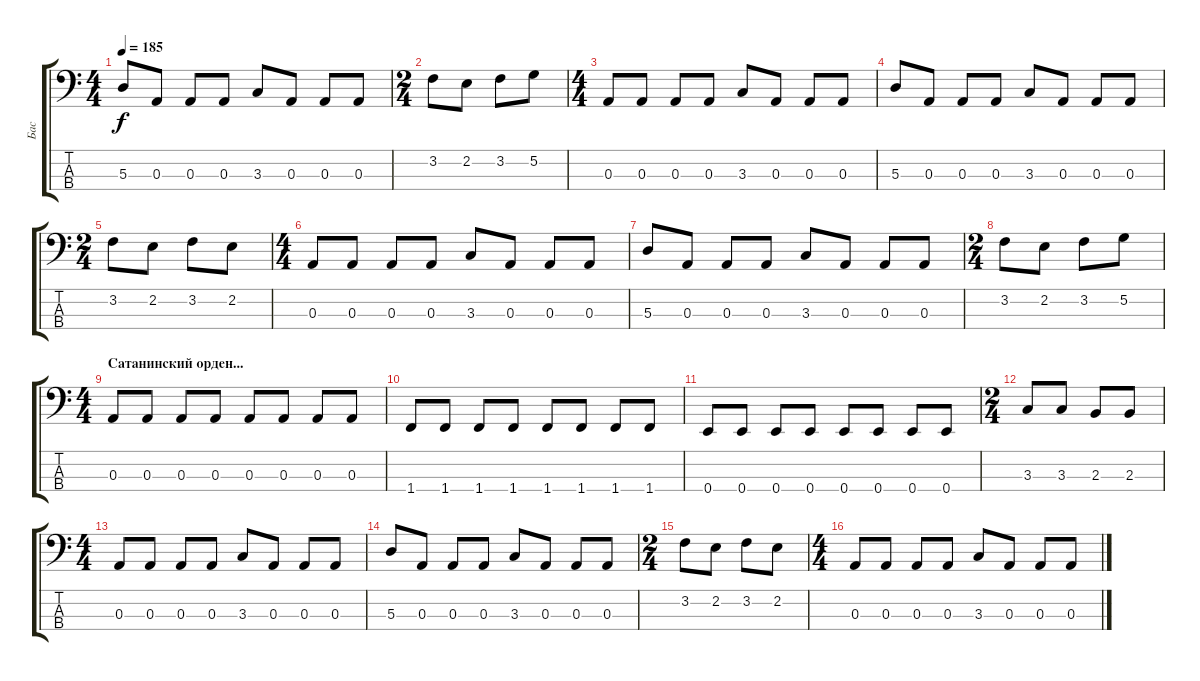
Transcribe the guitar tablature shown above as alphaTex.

\track ("Бас" "Бас") {instrument electricbassfinger}
\staff {score tabs}
\tuning (G2 D2 A1 E1) {hide}
\ts (4 4)
\tempo 185
\clef f4
\ks c
5.3.8{dy f} 0.3.8 0.3.8 0.3.8 3.3.8 0.3.8 0.3.8 0.3.8 |
\ts (2 4)
3.2.8 2.2.8 3.2.8 5.2.8 |
\ts (4 4)
0.3.8 0.3.8 0.3.8 0.3.8 3.3.8 0.3.8 0.3.8 0.3.8 |
5.3.8 0.3.8 0.3.8 0.3.8 3.3.8 0.3.8 0.3.8 0.3.8 |
\ts (2 4)
3.2.8 2.2.8 3.2.8 2.2.8 |
\ts (4 4)
0.3.8 0.3.8 0.3.8 0.3.8 3.3.8 0.3.8 0.3.8 0.3.8 |
5.3.8 0.3.8 0.3.8 0.3.8 3.3.8 0.3.8 0.3.8 0.3.8 |
\ts (2 4)
3.2.8 2.2.8 3.2.8 5.2.8 |
\ts (4 4)
\section ("" "Сатанинский орден...")
0.3.8 0.3.8 0.3.8 0.3.8 0.3.8 0.3.8 0.3.8 0.3.8 |
1.4.8 1.4.8 1.4.8 1.4.8 1.4.8 1.4.8 1.4.8 1.4.8 |
0.4.8 0.4.8 0.4.8 0.4.8 0.4.8 0.4.8 0.4.8 0.4.8 |
\ts (2 4)
3.3.8 3.3.8 2.3.8 2.3.8 |
\ts (4 4)
0.3.8 0.3.8 0.3.8 0.3.8 3.3.8 0.3.8 0.3.8 0.3.8 |
5.3.8 0.3.8 0.3.8 0.3.8 3.3.8 0.3.8 0.3.8 0.3.8 |
\ts (2 4)
3.2.8 2.2.8 3.2.8 2.2.8 |
\ts (4 4)
0.3.8 0.3.8 0.3.8 0.3.8 3.3.8 0.3.8 0.3.8 0.3.8
